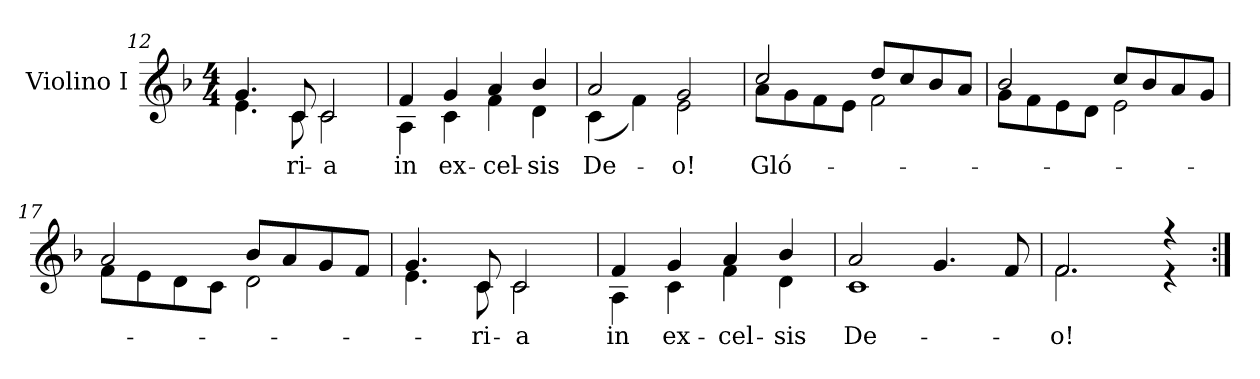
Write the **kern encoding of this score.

**kern	**text
*part1	*part1
*staff1	*staff1
*I"Violino I	*
*I'Vno. I	*
*clefG2	*
*k[b-]	*
*F:	*
*M4/4	*
=12	=12
*^	*
4.gi/	4.ei\	.
!	!	!LO:LY:b:color=#000000
8ci/	8ci\	-ri-
!	!	!LO:LY:b:color=#000000
2ci/	2ci\	-a
!!LO:LB:g=z	!!
=13	=13	=13
!	!	!LO:LY:b:color=#000000
4fi/	4Ai\	in
!	!	!LO:LY:b:color=#000000
4gi/	4ci\	ex-
!	!	!LO:LY:b:color=#000000
4ai/	4fi\	-cel-
!	!	!LO:LY:b:color=#000000
4b-i/	4di\	-sis
=14	=14	=14
!	!	!LO:LY:b:color=#000000
2ai/	(4ci\	De-
.	4fi\)	.
!	!	!LO:LY:b:color=#000000
2gi/	2ei\	-o!
=15	=15	=15
!	!	!LO:LY:b:color=#000000
2cci/	8ai\L	Gló-
.	8gi\	.
.	8fi\	.
.	8ei\J	.
8ddi/L	2fi\	.
8cci/	.	.
8b-i/	.	.
8ai/J	.	.
=16	=16	=16
2b-i/	8gi\L	.
.	8fi\	.
.	8ei\	.
.	8di\J	.
8cci/L	2ei\	.
8b-i/	.	.
8ai/	.	.
8gi/J	.	.
!!LO:LB:g=z	!!
=17	=17	=17
2ai/	8fi\L	.
.	8ei\	.
.	8di\	.
.	8ci\J	.
8b-i/L	2di\	.
8ai/	.	.
8gi/	.	.
8fi/J	.	.
=18	=18	=18
4.gi/	4.ei\	.
!	!	!LO:LY:b:color=#000000
8ci/	8ci\	-ri-
!	!	!LO:LY:b:color=#000000
2ci/	2ci\	-a
=19	=19	=19
!	!	!LO:LY:b:color=#000000
4fi/	4Ai\	in
!	!	!LO:LY:b:color=#000000
4gi/	4ci\	ex-
!	!	!LO:LY:b:color=#000000
4ai/	4fi\	-cel-
!	!	!LO:LY:b:color=#000000
4b-i/	4di\	-sis
=20	=20	=20
!	!	!LO:LY:b:color=#000000
2ai/	1ci	De-
4.gi/	.	.
8fi/	.	.
=21	=21	=21
!	!	!LO:LY:b:color=#000000
2.fi/	2.fi\	-o!
4r	4r	.
*v	*v	*
=:|!	=:|!
*-	*-
